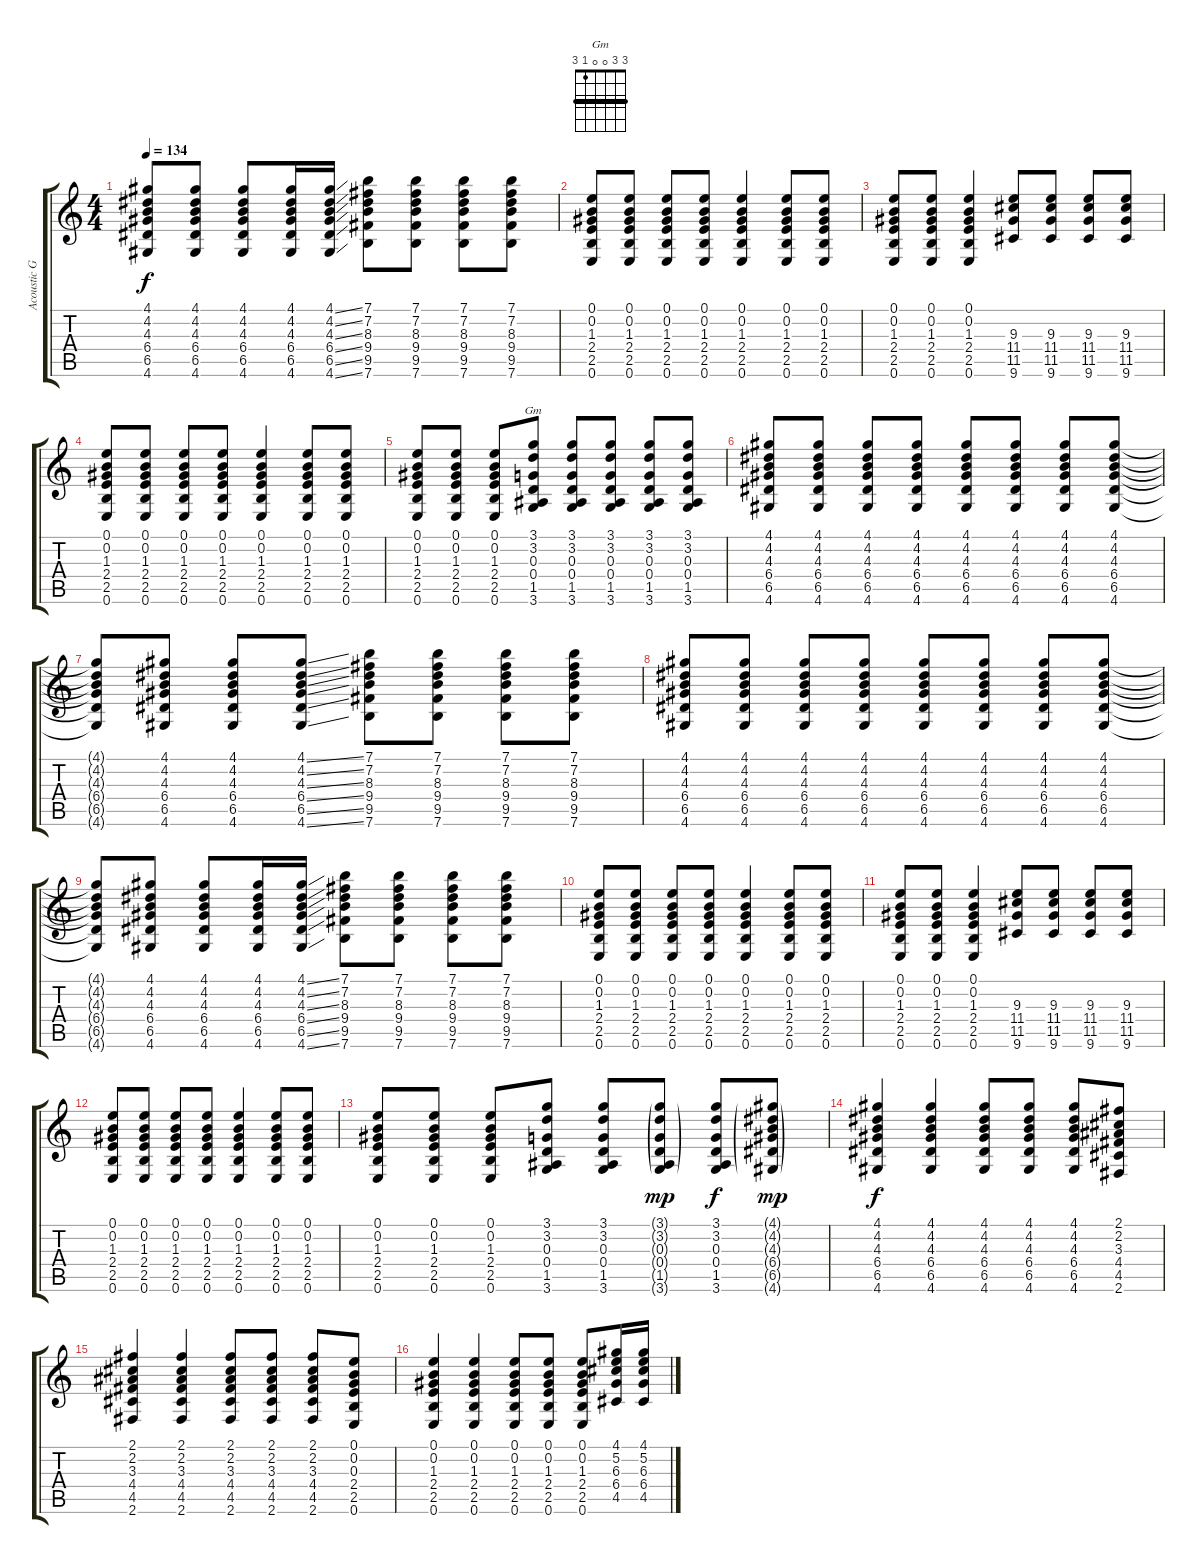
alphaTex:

\track ("Acoustic Guitar" "Acoustic G") {instrument acousticguitarsteel}
\staff {score tabs}
\tuning (E4 B3 G3 D3 A2 E2) {hide}
\chord ("Gm" 3 3 0 0 1 3) {barre 3}
\ts (4 4)
\tempo 134
\clef g2
\ks c
(4.1{t} 4.2{t} 4.3{t} 6.4{t} 6.5{t} 4.6{t}).8{dy f} (4.1 4.2 4.3 6.4 6.5 4.6).8 (4.1 4.2 4.3 6.4 6.5 4.6).8 (4.1 4.2 4.3 6.4 6.5 4.6).16 (4.1{ss} 4.2{ss} 4.3{ss} 6.4{ss} 6.5{ss} 4.6{ss}).16 (7.1 7.2 8.3 9.4 9.5 7.6).8 (7.1 7.2 8.3 9.4 9.5 7.6).8 (7.1 7.2 8.3 9.4 9.5 7.6).8 (7.1 7.2 8.3 9.4 9.5 7.6).8 |
(0.1 0.2 1.3 2.4 2.5 0.6).8 (0.1 0.2 1.3 2.4 2.5 0.6).8 (0.1 0.2 1.3 2.4 2.5 0.6).8 (0.1 0.2 1.3 2.4 2.5 0.6).8 (0.1 0.2 1.3 2.4 2.5 0.6).4 (0.1 0.2 1.3 2.4 2.5 0.6).8 (0.1 0.2 1.3 2.4 2.5 0.6).8 |
(0.1 0.2 1.3 2.4 2.5 0.6).8 (0.1 0.2 1.3 2.4 2.5 0.6).8 (0.1 0.2 1.3 2.4 2.5 0.6).4 (9.3 11.4 11.5 9.6).8 (9.3 11.4 11.5 9.6).8 (9.3 11.4 11.5 9.6).8 (9.3 11.4 11.5 9.6).8 |
(0.1 0.2 1.3 2.4 2.5 0.6).8 (0.1 0.2 1.3 2.4 2.5 0.6).8 (0.1 0.2 1.3 2.4 2.5 0.6).8 (0.1 0.2 1.3 2.4 2.5 0.6).8 (0.1 0.2 1.3 2.4 2.5 0.6).4 (0.1 0.2 1.3 2.4 2.5 0.6).8 (0.1 0.2 1.3 2.4 2.5 0.6).8 |
(0.1 0.2 1.3 2.4 2.5 0.6).8 (0.1 0.2 1.3 2.4 2.5 0.6).8 (0.1 0.2 1.3 2.4 2.5 0.6).8 (3.1 3.2 0.3 0.4 1.5 3.6).8{ch "Gm"} (3.1 3.2 0.3 0.4 1.5 3.6).8 (3.1 3.2 0.3 0.4 1.5 3.6).8 (3.1 3.2 0.3 0.4 1.5 3.6).8 (3.1 3.2 0.3 0.4 1.5 3.6).8 |
(4.1 4.2 4.3 6.4 6.5 4.6).8 (4.1 4.2 4.3 6.4 6.5 4.6).8 (4.1 4.2 4.3 6.4 6.5 4.6).8 (4.1 4.2 4.3 6.4 6.5 4.6).8 (4.1 4.2 4.3 6.4 6.5 4.6).8 (4.1 4.2 4.3 6.4 6.5 4.6).8 (4.1 4.2 4.3 6.4 6.5 4.6).8 (4.1 4.2 4.3 6.4 6.5 4.6).8 |
(4.1{t} 4.2{t} 4.3{t} 6.4{t} 6.5{t} 4.6{t}).8 (4.1 4.2 4.3 6.4 6.5 4.6).8 (4.1 4.2 4.3 6.4 6.5 4.6).8 (4.1{ss} 4.2{ss} 4.3{ss} 6.4{ss} 6.5{ss} 4.6{ss}).8 (7.1 7.2 8.3 9.4 9.5 7.6).8 (7.1 7.2 8.3 9.4 9.5 7.6).8 (7.1 7.2 8.3 9.4 9.5 7.6).8 (7.1 7.2 8.3 9.4 9.5 7.6).8 |
(4.1 4.2 4.3 6.4 6.5 4.6).8 (4.1 4.2 4.3 6.4 6.5 4.6).8 (4.1 4.2 4.3 6.4 6.5 4.6).8 (4.1 4.2 4.3 6.4 6.5 4.6).8 (4.1 4.2 4.3 6.4 6.5 4.6).8 (4.1 4.2 4.3 6.4 6.5 4.6).8 (4.1 4.2 4.3 6.4 6.5 4.6).8 (4.1 4.2 4.3 6.4 6.5 4.6).8 |
(4.1{t} 4.2{t} 4.3{t} 6.4{t} 6.5{t} 4.6{t}).8 (4.1 4.2 4.3 6.4 6.5 4.6).8 (4.1 4.2 4.3 6.4 6.5 4.6).8 (4.1 4.2 4.3 6.4 6.5 4.6).16 (4.1{ss} 4.2{ss} 4.3{ss} 6.4{ss} 6.5{ss} 4.6{ss}).16 (7.1 7.2 8.3 9.4 9.5 7.6).8 (7.1 7.2 8.3 9.4 9.5 7.6).8 (7.1 7.2 8.3 9.4 9.5 7.6).8 (7.1 7.2 8.3 9.4 9.5 7.6).8 |
(0.1 0.2 1.3 2.4 2.5 0.6).8 (0.1 0.2 1.3 2.4 2.5 0.6).8 (0.1 0.2 1.3 2.4 2.5 0.6).8 (0.1 0.2 1.3 2.4 2.5 0.6).8 (0.1 0.2 1.3 2.4 2.5 0.6).4 (0.1 0.2 1.3 2.4 2.5 0.6).8 (0.1 0.2 1.3 2.4 2.5 0.6).8 |
(0.1 0.2 1.3 2.4 2.5 0.6).8 (0.1 0.2 1.3 2.4 2.5 0.6).8 (0.1 0.2 1.3 2.4 2.5 0.6).4 (9.3 11.4 11.5 9.6).8 (9.3 11.4 11.5 9.6).8 (9.3 11.4 11.5 9.6).8 (9.3 11.4 11.5 9.6).8 |
(0.1 0.2 1.3 2.4 2.5 0.6).8 (0.1 0.2 1.3 2.4 2.5 0.6).8 (0.1 0.2 1.3 2.4 2.5 0.6).8 (0.1 0.2 1.3 2.4 2.5 0.6).8 (0.1 0.2 1.3 2.4 2.5 0.6).4 (0.1 0.2 1.3 2.4 2.5 0.6).8 (0.1 0.2 1.3 2.4 2.5 0.6).8 |
(0.1 0.2 1.3 2.4 2.5 0.6).8 (0.1 0.2 1.3 2.4 2.5 0.6).8 (0.1 0.2 1.3 2.4 2.5 0.6).8 (3.1 3.2 0.3 0.4 1.5 3.6).8 (3.1 3.2 0.3 0.4 1.5 3.6).8 (3.1{g} 3.2{g} 0.3{g} 0.4{g} 1.5{g} 3.6{g}).8{dy mp} (3.1 3.2 0.3 0.4 1.5 3.6).8{dy f} (4.1{g} 4.2{g} 4.3{g} 6.4{g} 6.5{g} 4.6{g}).8{dy mp} |
(4.1 4.2 4.3 6.4 6.5 4.6).4{dy f} (4.1 4.2 4.3 6.4 6.5 4.6).4 (4.1 4.2 4.3 6.4 6.5 4.6).8 (4.1 4.2 4.3 6.4 6.5 4.6).8 (4.1 4.2 4.3 6.4 6.5 4.6).8 (2.1 2.2 3.3 4.4 4.5 2.6).8 |
(2.1 2.2 3.3 4.4 4.5 2.6).4 (2.1 2.2 3.3 4.4 4.5 2.6).4 (2.1 2.2 3.3 4.4 4.5 2.6).8 (2.1 2.2 3.3 4.4 4.5 2.6).8 (2.1 2.2 3.3 4.4 4.5 2.6).8 (0.1 0.2 0.3 2.4 2.5 0.6).8 |
(0.1 0.2 1.3 2.4 2.5 0.6).4 (0.1 0.2 1.3 2.4 2.5 0.6).4 (0.1 0.2 1.3 2.4 2.5 0.6).8 (0.1 0.2 1.3 2.4 2.5 0.6).8 (0.1 0.2 1.3 2.4 2.5 0.6).8 (4.1 5.2 6.3 6.4 4.5).16 (4.1 5.2 6.3 6.4 4.5).16
